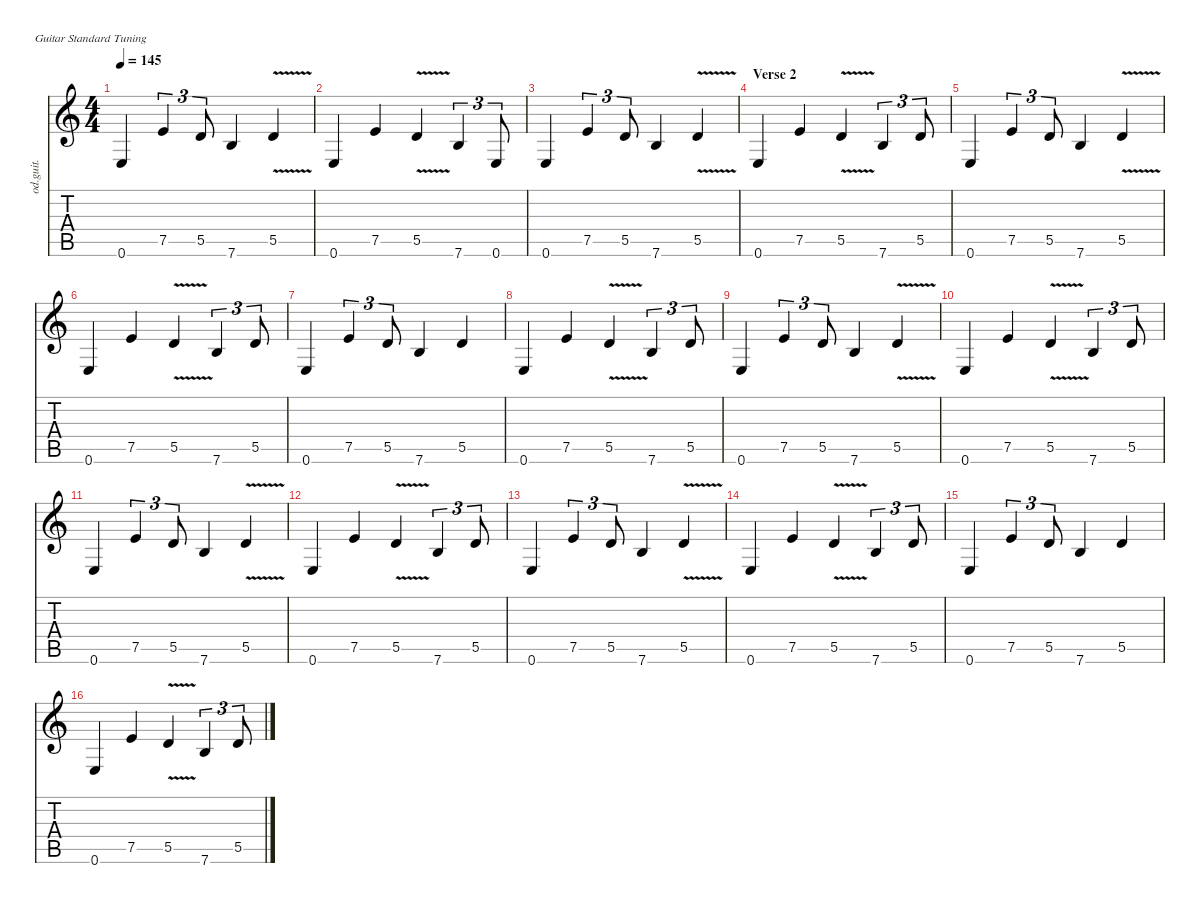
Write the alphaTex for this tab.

\defaultSystemsLayout 4
\hideDynamics
\bracketExtendMode nobrackets
\otherSystemsTrackNameOrientation horizontal
\track ("Guitar (Page)" "od.guit.") {instrument overdrivenguitar}
\staff {score tabs}
\tuning (E4 B3 G3 D3 A2 E2)
\ts (4 4)
\tempo 145
\clef g2
\ks c
0.6.4{dy f beam Up} 7.5.4{tu (3 2) beam Up} 5.5.8{tu (3 2) beam Up} 7.6.4{beam Up} 5.5{v}.4{beam Up} |
0.6.4{beam Up} 7.5.4{beam Up} 5.5{v}.4{beam Up} 7.6.4{tu (3 2) beam Up} 0.6.8{tu (3 2) beam Up} |
0.6.4{beam Up} 7.5.4{tu (3 2) beam Up} 5.5.8{tu (3 2) beam Up} 7.6.4{beam Up} 5.5{v}.4{beam Up} |
\section ("" "Verse 2")
0.6.4{beam Up} 7.5.4{beam Up} 5.5{v}.4{beam Up} 7.6.4{tu (3 2) beam Up} 5.5.8{tu (3 2) beam Up} |
0.6.4{beam Up} 7.5.4{tu (3 2) beam Up} 5.5.8{tu (3 2) beam Up} 7.6.4{beam Up} 5.5{v}.4{beam Up} |
0.6.4{beam Up} 7.5.4{beam Up} 5.5{v}.4{beam Up} 7.6.4{tu (3 2) beam Up} 5.5.8{tu (3 2) beam Up} |
0.6.4{beam Up} 7.5.4{tu (3 2) beam Up} 5.5.8{tu (3 2) beam Up} 7.6.4{beam Up} 5.5.4{beam Up} |
0.6.4{beam Up} 7.5.4{beam Up} 5.5{v}.4{beam Up} 7.6.4{tu (3 2) beam Up} 5.5.8{tu (3 2) beam Up} |
0.6.4{beam Up} 7.5.4{tu (3 2) beam Up} 5.5.8{tu (3 2) beam Up} 7.6.4{beam Up} 5.5{v}.4{beam Up} |
0.6.4{beam Up} 7.5.4{beam Up} 5.5{v}.4{beam Up} 7.6.4{tu (3 2) beam Up} 5.5.8{tu (3 2) beam Up} |
0.6.4{beam Up} 7.5.4{tu (3 2) beam Up} 5.5.8{tu (3 2) beam Up} 7.6.4{beam Up} 5.5{v}.4{beam Up} |
0.6.4{beam Up} 7.5.4{beam Up} 5.5{v}.4{beam Up} 7.6.4{tu (3 2) beam Up} 5.5.8{tu (3 2) beam Up} |
0.6.4{beam Up} 7.5.4{tu (3 2) beam Up} 5.5.8{tu (3 2) beam Up} 7.6.4{beam Up} 5.5{v}.4{beam Up} |
0.6.4{beam Up} 7.5.4{beam Up} 5.5{v}.4{beam Up} 7.6.4{tu (3 2) beam Up} 5.5.8{tu (3 2) beam Up} |
0.6.4{beam Up} 7.5.4{tu (3 2) beam Up} 5.5.8{tu (3 2) beam Up} 7.6.4{beam Up} 5.5.4{beam Up} |
0.6.4{beam Up} 7.5.4{beam Up} 5.5{v}.4{beam Up} 7.6.4{tu (3 2) beam Up} 5.5.8{tu (3 2) beam Up}
